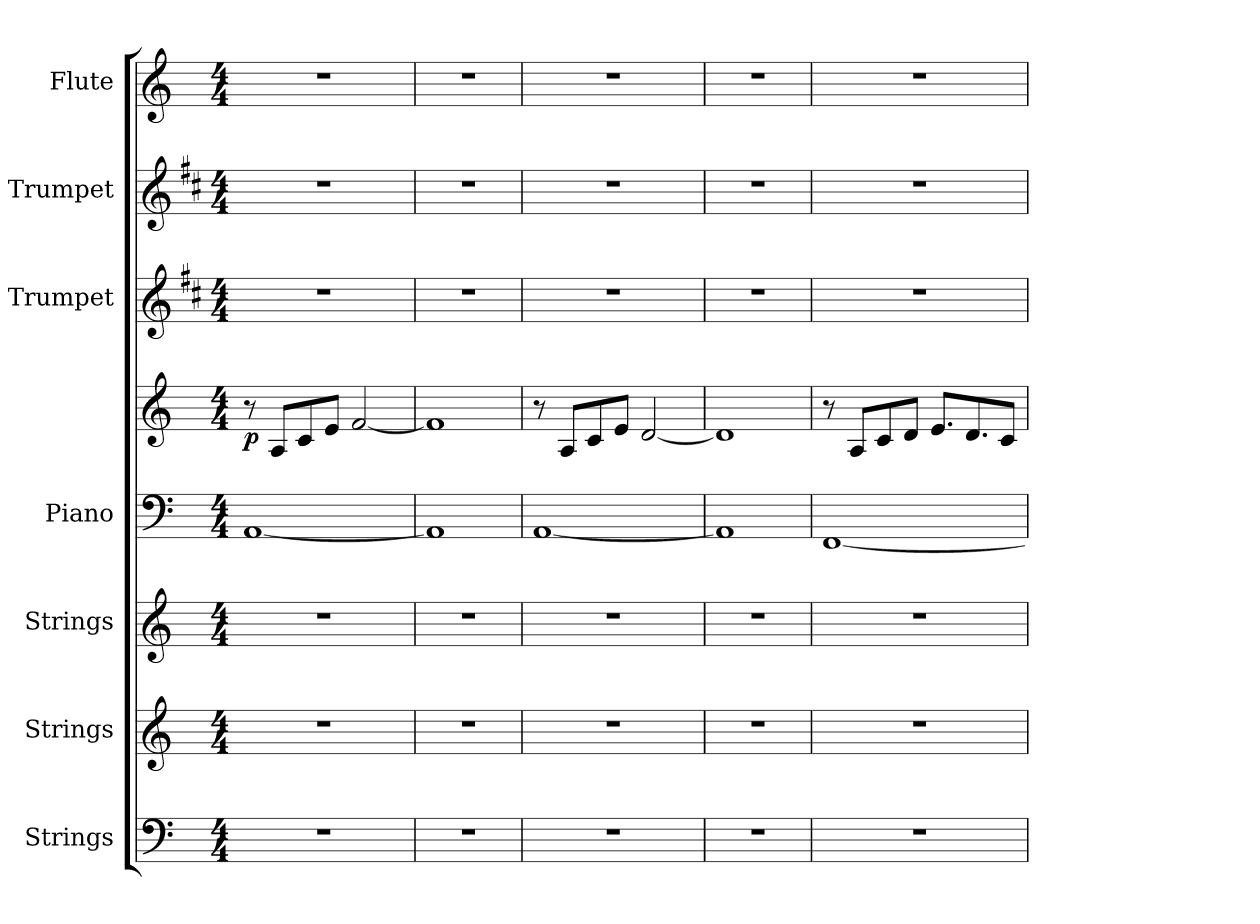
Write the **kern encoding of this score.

**kern	**kern	**kern	**kern	**kern	**dynam	**kern	**kern	**kern
*part7	*part6	*part5	*part4	*part4	*part4	*part3	*part2	*part1
*staff8	*staff7	*staff6	*staff5	*staff4	*staff4/5	*staff3	*staff2	*staff1
*I"Strings	*I"Strings	*I"Strings	*I"Piano	*	*	*I"Trumpet	*I"Trumpet	*I"Flute
*I'St.	*I'St.	*I'St.	*I'Pno.	*	*	*I'Tpt.	*I'Tpt.	*I'Fl.
*clefF4	*clefG2	*clefG2	*clefF4	*clefG2	*	*clefG2	*clefG2	*clefG2
*	*	*	*	*	*	*ITrd1c2	*ITrd1c2	*
*k[]	*k[]	*k[]	*k[]	*k[]	*	*k[]	*k[]	*k[]
*M4/4	*M4/4	*M4/4	*M4/4	*M4/4	*	*M4/4	*M4/4	*M4/4
*MM80	*MM80	*MM80	*MM80	*MM80	*	*MM80	*MM80	*MM80
=1	=1	=1	=1	=1	=1	=1	=1	=1
!	!	!	!	!	!LO:DY:b	!	!	!
1r	1r	1r	[1AA	8r	p	1r	1r	1r
.	.	.	.	8A/L	.	.	.	.
.	.	.	.	8c/	.	.	.	.
.	.	.	.	8e/J	.	.	.	.
.	.	.	.	[2f/	.	.	.	.
=2	=2	=2	=2	=2	=2	=2	=2	=2
1r	1r	1r	1AA]	1f]	.	1r	1r	1r
=3	=3	=3	=3	=3	=3	=3	=3	=3
1r	1r	1r	[1AA	8r	.	1r	1r	1r
.	.	.	.	8A/L	.	.	.	.
.	.	.	.	8c/	.	.	.	.
.	.	.	.	8e/J	.	.	.	.
.	.	.	.	[2d/	.	.	.	.
=4	=4	=4	=4	=4	=4	=4	=4	=4
1r	1r	1r	1AA]	1d]	.	1r	1r	1r
!!LO:LB:g=z
=5	=5	=5	=5	=5	=5	=5	=5	=5
1r	1r	1r	[1FF	8r	.	1r	1r	1r
.	.	.	.	8A/L	.	.	.	.
.	.	.	.	8c/	.	.	.	.
.	.	.	.	8d/J	.	.	.	.
.	.	.	.	8.e/L	.	.	.	.
.	.	.	.	8.d/	.	.	.	.
.	.	.	.	8c/J	.	.	.	.
=	=	=	=	=	=	=	=	=
*-	*-	*-	*-	*-	*-	*-	*-	*-
